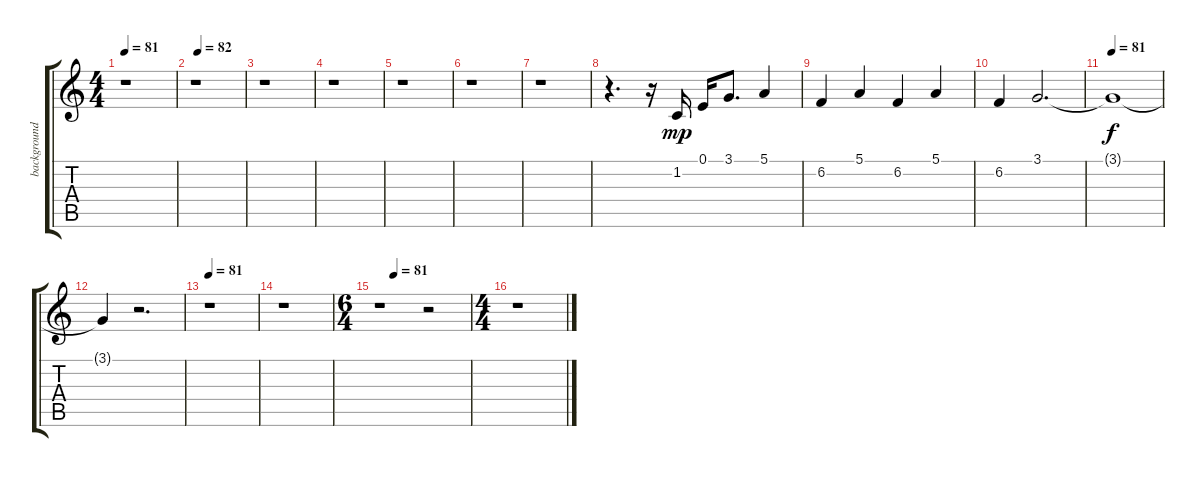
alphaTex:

\track ("background" "background") {instrument stringensemble2}
\staff {score tabs}
\tuning (E4 B3 G3 D3 A2 E2) {hide}
\ts (4 4)
\tempo 81
\clef g2
\ks c
r.1{dy f} |
\tempo (82 0.0625)
r.1 |
r.1 |
r.1 |
r.1 |
r.1 |
r.1 |
r.4{d} r.16 1.2.16{dy mp} 0.1.16 3.1.8{d} 5.1.4 |
6.2.4 5.1.4 6.2.4 5.1.4 |
6.2.4 3.1.2{d} |
\tempo 81
3.1{t}.1{dy f} |
3.1{t}.4 r.2{d} |
\tempo 81
r.1 |
r.1 |
\ts (6 4)
\tempo (81 0.16666666666666666)
r.1 r.2 |
\ts (4 4)
r.1
